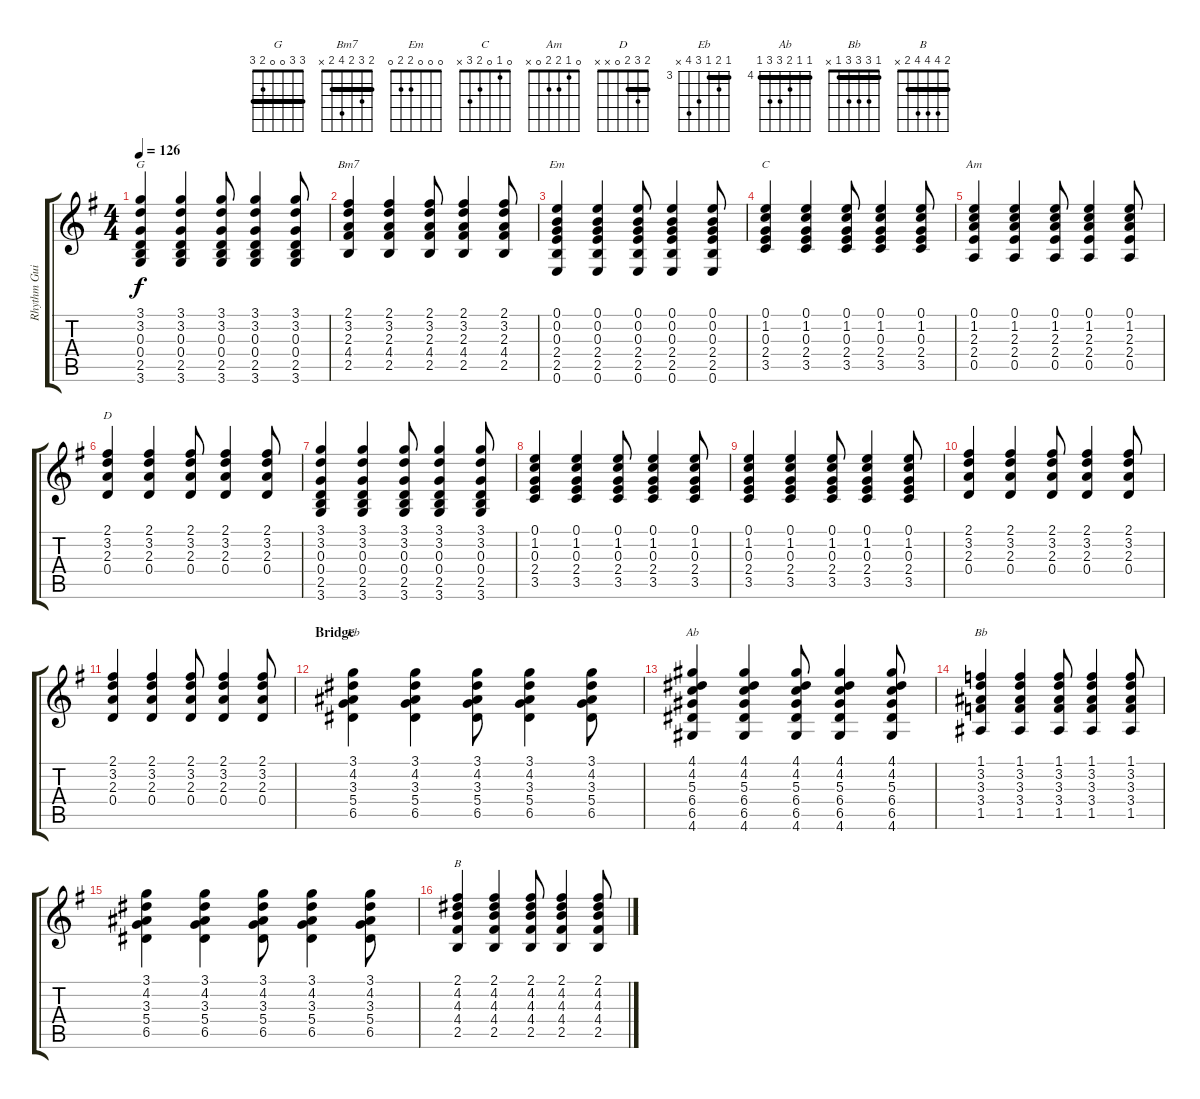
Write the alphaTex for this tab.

\track ("Rhythm Guitar" "Rhythm Gui") {instrument acousticguitarsteel}
\staff {score tabs}
\tuning (E4 B3 G3 D3 A2 E2) {hide}
\chord ("G" 3 3 0 0 2 3) {barre 3}
\chord ("Bm7" 2 3 2 4 2 x) {barre 2}
\chord ("Em" 0 0 0 2 2 0)
\chord ("C" 0 1 0 2 3 x)
\chord ("Am" 0 1 2 2 0 x)
\chord ("D" 2 3 2 0 x x) {barre 2}
\chord ("Eb" 3 4 3 5 6 x) {firstfret 3 barre 3}
\chord ("Ab" 4 4 5 6 6 4) {firstfret 4 barre 4}
\chord ("Bb" 1 3 3 3 1 x) {barre 1}
\chord ("B" 2 4 4 4 2 x) {barre 2}
\ts (4 4)
\tempo 126
\clef g2
\ks g
(3.1 3.2 0.3 0.4 2.5 3.6).4{ch "G" dy f} (3.1 3.2 0.3 0.4 2.5 3.6).4 (3.1 3.2 0.3 0.4 2.5 3.6).8 (3.1 3.2 0.3 0.4 2.5 3.6).4 (3.1 3.2 0.3 0.4 2.5 3.6).8 |
(2.1 3.2 2.3 4.4 2.5).4{ch "Bm7"} (2.1 3.2 2.3 4.4 2.5).4 (2.1 3.2 2.3 4.4 2.5).8 (2.1 3.2 2.3 4.4 2.5).4 (2.1 3.2 2.3 4.4 2.5).8 |
(0.1 0.2 0.3 2.4 2.5 0.6).4{ch "Em"} (0.1 0.2 0.3 2.4 2.5 0.6).4 (0.1 0.2 0.3 2.4 2.5 0.6).8 (0.1 0.2 0.3 2.4 2.5 0.6).4 (0.1 0.2 0.3 2.4 2.5 0.6).8 |
(0.1 1.2 0.3 2.4 3.5).4{ch "C"} (0.1 1.2 0.3 2.4 3.5).4 (0.1 1.2 0.3 2.4 3.5).8 (0.1 1.2 0.3 2.4 3.5).4 (0.1 1.2 0.3 2.4 3.5).8 |
(0.1 1.2 2.3 2.4 0.5).4{ch "Am"} (0.1 1.2 2.3 2.4 0.5).4 (0.1 1.2 2.3 2.4 0.5).8 (0.1 1.2 2.3 2.4 0.5).4 (0.1 1.2 2.3 2.4 0.5).8 |
(2.1 3.2 2.3 0.4).4{ch "D"} (2.1 3.2 2.3 0.4).4 (2.1 3.2 2.3 0.4).8 (2.1 3.2 2.3 0.4).4 (2.1 3.2 2.3 0.4).8 |
(3.1 3.2 0.3 0.4 2.5 3.6).4 (3.1 3.2 0.3 0.4 2.5 3.6).4 (3.1 3.2 0.3 0.4 2.5 3.6).8 (3.1 3.2 0.3 0.4 2.5 3.6).4 (3.1 3.2 0.3 0.4 2.5 3.6).8 |
(0.1 1.2 0.3 2.4 3.5).4 (0.1 1.2 0.3 2.4 3.5).4 (0.1 1.2 0.3 2.4 3.5).8 (0.1 1.2 0.3 2.4 3.5).4 (0.1 1.2 0.3 2.4 3.5).8 |
(0.1 1.2 0.3 2.4 3.5).4 (0.1 1.2 0.3 2.4 3.5).4 (0.1 1.2 0.3 2.4 3.5).8 (0.1 1.2 0.3 2.4 3.5).4 (0.1 1.2 0.3 2.4 3.5).8 |
(2.1 3.2 2.3 0.4).4 (2.1 3.2 2.3 0.4).4 (2.1 3.2 2.3 0.4).8 (2.1 3.2 2.3 0.4).4 (2.1 3.2 2.3 0.4).8 |
(2.1 3.2 2.3 0.4).4 (2.1 3.2 2.3 0.4).4 (2.1 3.2 2.3 0.4).8 (2.1 3.2 2.3 0.4).4 (2.1 3.2 2.3 0.4).8 |
\section ("" "Bridge")
(3.1 4.2 3.3 5.4 6.5).4{ch "Eb"} (3.1 4.2 3.3 5.4 6.5).4 (3.1 4.2 3.3 5.4 6.5).8 (3.1 4.2 3.3 5.4 6.5).4 (3.1 4.2 3.3 5.4 6.5).8 |
(4.1 4.2 5.3 6.4 6.5 4.6).4{ch "Ab"} (4.1 4.2 5.3 6.4 6.5 4.6).4 (4.1 4.2 5.3 6.4 6.5 4.6).8 (4.1 4.2 5.3 6.4 6.5 4.6).4 (4.1 4.2 5.3 6.4 6.5 4.6).8 |
(1.1 3.2 3.3 3.4 1.5).4{ch "Bb"} (1.1 3.2 3.3 3.4 1.5).4 (1.1 3.2 3.3 3.4 1.5).8 (1.1 3.2 3.3 3.4 1.5).4 (1.1 3.2 3.3 3.4 1.5).8 |
(3.1 4.2 3.3 5.4 6.5).4 (3.1 4.2 3.3 5.4 6.5).4 (3.1 4.2 3.3 5.4 6.5).8 (3.1 4.2 3.3 5.4 6.5).4 (3.1 4.2 3.3 5.4 6.5).8 |
(2.1 4.2 4.3 4.4 2.5).4{ch "B"} (2.1 4.2 4.3 4.4 2.5).4 (2.1 4.2 4.3 4.4 2.5).8 (2.1 4.2 4.3 4.4 2.5).4 (2.1 4.2 4.3 4.4 2.5).8
